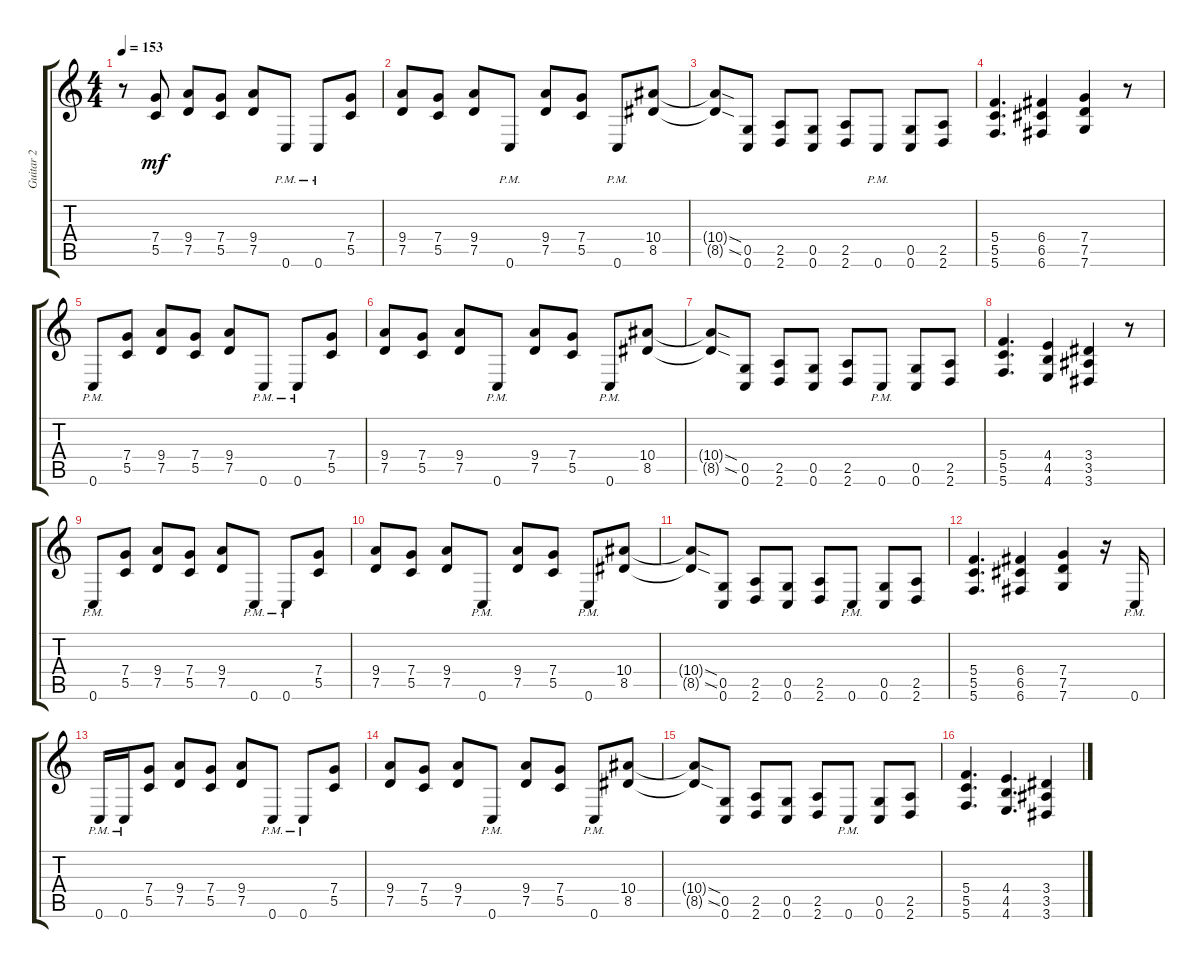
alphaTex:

\track ("Guitar 2" "Guitar 2") {instrument distortionguitar}
\staff {score tabs}
\tuning (D4 A3 F3 C3 G2 C2) {hide}
\ts (4 4)
\tempo 153
\clef g2
\ks c
r.8{dy mf} (7.4 5.5).8 (9.4 7.5).8 (7.4 5.5).8 (9.4 7.5).8 0.6{pm}.8 0.6{pm}.8 (7.4 5.5).8 |
(9.4 7.5).8 (7.4 5.5).8 (9.4 7.5).8 0.6{pm}.8 (9.4 7.5).8 (7.4 5.5).8 0.6{pm}.8 (10.4 8.5).8 |
(10.4{sod t} 8.5{sod t}).8 (0.5 0.6).8 (2.5 2.6).8 (0.5 0.6).8 (2.5 2.6).8 0.6{pm}.8 (0.5 0.6).8 (2.5 2.6).8 |
(5.4 5.5 5.6).4{d} (6.4 6.5 6.6).4 (7.4 7.5 7.6).4 r.8 |
0.6{pm}.8 (7.4 5.5).8 (9.4 7.5).8 (7.4 5.5).8 (9.4 7.5).8 0.6{pm}.8 0.6{pm}.8 (7.4 5.5).8 |
(9.4 7.5).8 (7.4 5.5).8 (9.4 7.5).8 0.6{pm}.8 (9.4 7.5).8 (7.4 5.5).8 0.6{pm}.8 (10.4 8.5).8 |
(10.4{sod t} 8.5{sod t}).8 (0.5 0.6).8 (2.5 2.6).8 (0.5 0.6).8 (2.5 2.6).8 0.6{pm}.8 (0.5 0.6).8 (2.5 2.6).8 |
(5.4 5.5 5.6).4{d} (4.4 4.5 4.6).4 (3.4 3.5 3.6).4 r.8 |
0.6{pm}.8 (7.4 5.5).8 (9.4 7.5).8 (7.4 5.5).8 (9.4 7.5).8 0.6{pm}.8 0.6{pm}.8 (7.4 5.5).8 |
(9.4 7.5).8 (7.4 5.5).8 (9.4 7.5).8 0.6{pm}.8 (9.4 7.5).8 (7.4 5.5).8 0.6{pm}.8 (10.4 8.5).8 |
(10.4{sod t} 8.5{sod t}).8 (0.5 0.6).8 (2.5 2.6).8 (0.5 0.6).8 (2.5 2.6).8 0.6{pm}.8 (0.5 0.6).8 (2.5 2.6).8 |
(5.4 5.5 5.6).4{d} (6.4 6.5 6.6).4 (7.4 7.5 7.6).4 r.16 0.6{pm}.16 |
0.6{pm}.16 0.6{pm}.16 (7.4 5.5).8 (9.4 7.5).8 (7.4 5.5).8 (9.4 7.5).8 0.6{pm}.8 0.6{pm}.8 (7.4 5.5).8 |
(9.4 7.5).8 (7.4 5.5).8 (9.4 7.5).8 0.6{pm}.8 (9.4 7.5).8 (7.4 5.5).8 0.6{pm}.8 (10.4 8.5).8 |
(10.4{sod t} 8.5{sod t}).8 (0.5 0.6).8 (2.5 2.6).8 (0.5 0.6).8 (2.5 2.6).8 0.6{pm}.8 (0.5 0.6).8 (2.5 2.6).8 |
(5.4 5.5 5.6).4{d} (4.4 4.5 4.6).4{d} (3.4 3.5 3.6).4
